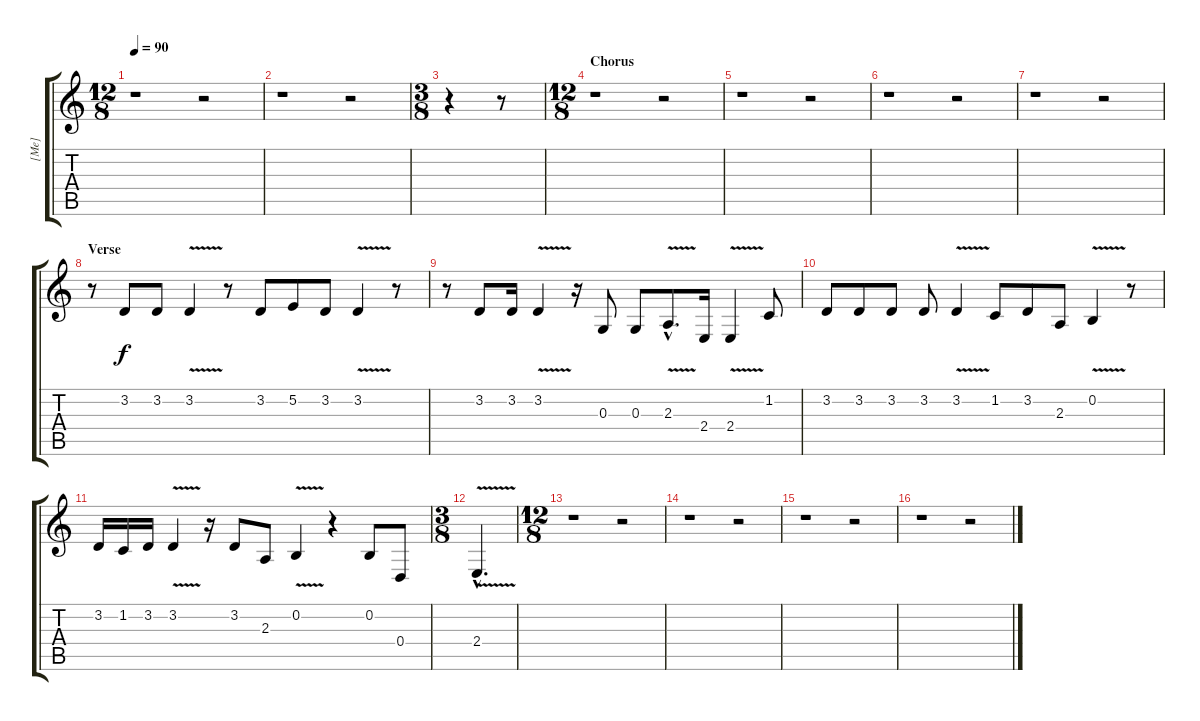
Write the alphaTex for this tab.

\track ("[Me]" "[Me]") {instrument altosax}
\staff {score tabs}
\tuning (E4 B3 G3 D3 A2 E2) {hide}
\ts (12 8)
\tempo 90
\clef g2
\ks c
r.1{dy f} r.2 |
r.1 r.2 |
\ts (3 8)
r.4 r.8 |
\ts (12 8)
\section ("" "Chorus")
r.1 r.2 |
r.1 r.2 |
r.1 r.2 |
r.1 r.2 |
\section ("" "Verse")
r.8 3.2.8 3.2.8 3.2{v}.4 r.8 3.2.8 5.2.8 3.2.8 3.2{v}.4 r.8 |
r.8 3.2.8 3.2.16 3.2{v}.4 r.16 0.3.8 0.3.8 2.3{v hac}.8{d} 2.4.16 2.4{v}.4 1.2.8 |
3.2.8 3.2.8 3.2.8 3.2.8 3.2{v}.4 1.2.8 3.2.8 2.3.8 0.2{v}.4 r.8 |
3.2.16 1.2.16 3.2.16 3.2{v}.4 r.16 3.2.8 2.3.8 0.2{v}.4 r.4 0.2.8 0.4.8 |
\ts (3 8)
2.4{v hac}.4{d} |
\ts (12 8)
r.1 r.2 |
r.1 r.2 |
r.1 r.2 |
r.1 r.2
